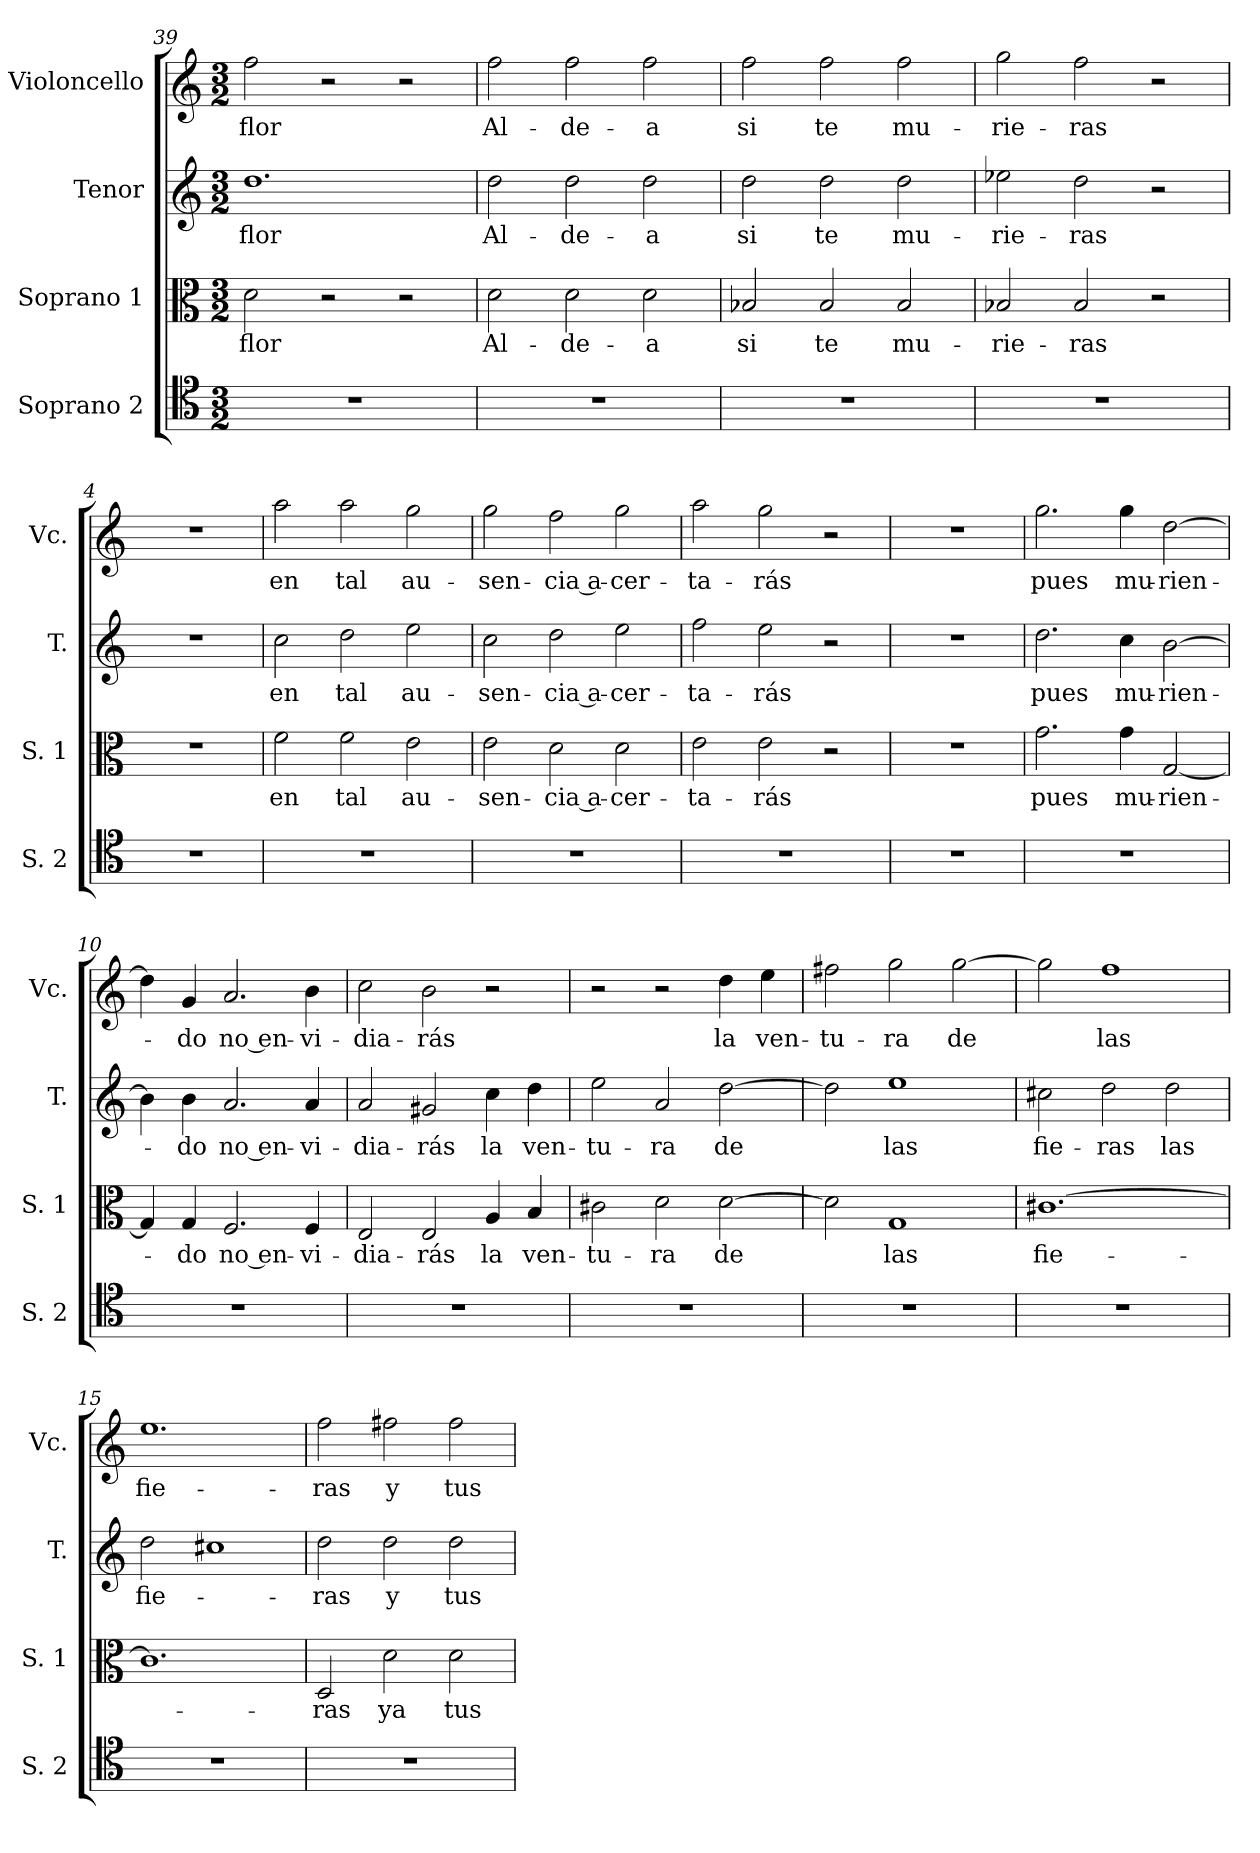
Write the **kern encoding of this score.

**kern	**kern	**text	**kern	**text	**kern	**text
*part4	*part3	*part3	*part2	*part2	*part1	*part1
*staff4	*staff3	*staff3	*staff2	*staff2	*staff1	*staff1
*I"Soprano 2	*I"Soprano 1	*	*I"Tenor	*	*I"Violoncello	*
*I'S. 2	*I'S. 1	*	*I'T.	*	*I'Vc.	*
*clefC4	*clefC3	*	*clefG2	*	*clefG2	*
*M3/2	*M3/2	*	*M3/2	*	*M3/2	*
=39	=39	=39	=39	=39	=39	=39
1.r	2d	flor	1.dd	flor	2ff	flor
.	2r	.	.	.	2r	.
.	2r	.	.	.	2r	.
=1	=1	=1	=1	=1	=1	=1
1.r	2d	Al-	2dd	Al-	2ff	Al-
.	2d	-de-	2dd	-de-	2ff	-de-
.	2d	-a	2dd	-a	2ff	-a
=2	=2	=2	=2	=2	=2	=2
1.r	2B-X	si	2dd	si	2ff	si
.	2B-	te	2dd	te	2ff	te
.	2B-	mu-	2dd	mu-	2ff	mu-
=3	=3	=3	=3	=3	=3	=3
1.r	2B-X	-rie-	2ee-X	-rie-	2gg	-rie-
.	2B-	-ras	2dd	-ras	2ff	-ras
.	2r	.	2r	.	2r	.
=4	=4	=4	=4	=4	=4	=4
1.r	1.r	.	1.r	.	1.r	.
=5	=5	=5	=5	=5	=5	=5
1.r	2f	en	2cc	en	2aa	en
.	2f	tal	2dd	tal	2aa	tal
.	2e	au-	2ee	au-	2gg	au-
=6	=6	=6	=6	=6	=6	=6
1.r	2e	-sen-	2cc	-sen-	2gg	-sen-
.	2d	-cia a-	2dd	-cia a-	2ff	-cia a-
.	2d	-cer-	2ee	-cer-	2gg	-cer-
=7	=7	=7	=7	=7	=7	=7
1.r	2e	-ta-	2ff	-ta-	2aa	-ta-
.	2e	-rás	2ee	-rás	2gg	-rás
.	2r	.	2r	.	2r	.
=8	=8	=8	=8	=8	=8	=8
1.r	1.r	.	1.r	.	1.r	.
=9	=9	=9	=9	=9	=9	=9
1.r	2.g	pues	2.dd	pues	2.gg	pues
.	4g	mu-	4cc	mu-	4gg	mu-
.	[2G	-rien-	[2b	-rien-	[2dd	-rien-
=10	=10	=10	=10	=10	=10	=10
1.r	4G]	.	4b]	.	4dd]	.
.	4G	-do	4b	-do	4g	-do
.	2.F	no en-	2.a	no en-	2.a	no en-
.	4F	-vi-	4a	-vi-	4b	-vi-
=11	=11	=11	=11	=11	=11	=11
1.r	2E	-dia-	2a	-dia-	2cc	-dia-
.	2E	-rás	2g#X	-rás	2b	-rás
.	4A	la	4cc	la	2r	.
.	4B	ven-	4dd	ven-	.	.
=12	=12	=12	=12	=12	=12	=12
1.r	2c#X	-tu-	2ee	-tu-	2r	.
.	2d	-ra	2a	-ra	2r	.
.	[2d	de	[2dd	de	4dd	la
.	.	.	.	.	4ee	ven-
=13	=13	=13	=13	=13	=13	=13
1.r	2d]	.	2dd]	.	2ff#X	-tu-
.	1G	las	1ee	las	2gg	-ra
.	.	.	.	.	[2gg	de
=14	=14	=14	=14	=14	=14	=14
1.r	[1.c#X	fie-	2cc#X	fie-	2gg]	.
.	.	.	2dd	-ras	1ff	las
.	.	.	2dd	las	.	.
=15	=15	=15	=15	=15	=15	=15
1.r	1.c#]	.	2dd	fie-	1.ee	fie-
.	.	.	1cc#X	.	.	.
=16	=16	=16	=16	=16	=16	=16
1.r	2D	-ras	2dd	-ras	2ff	-ras
.	2d	ya	2dd	y	2ff#X	y
.	2d	tus	2dd	tus	2ff#	tus
=	=	=	=	=	=	=
*-	*-	*-	*-	*-	*-	*-
